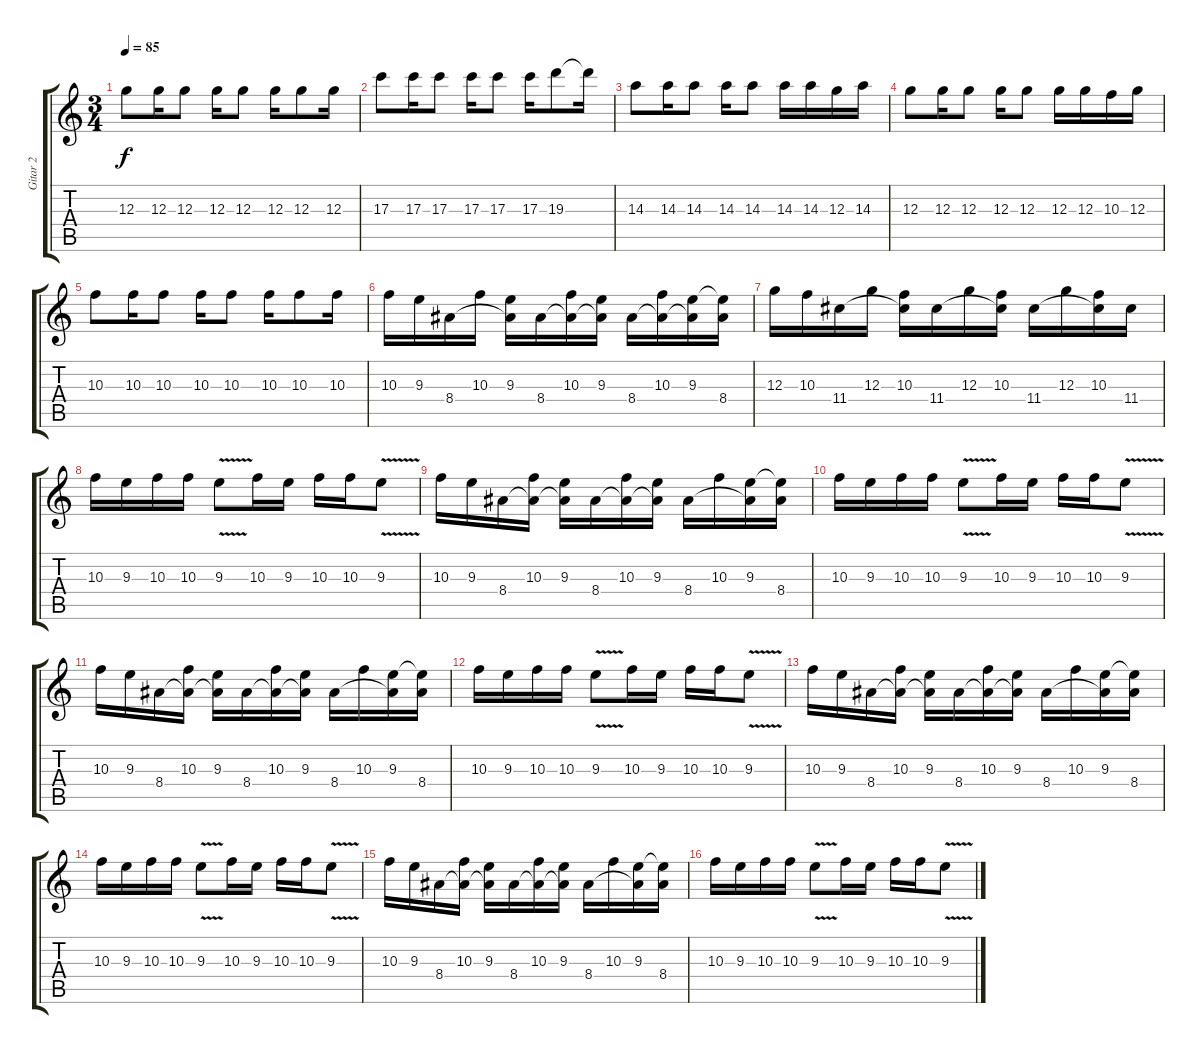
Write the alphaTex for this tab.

\track ("Gitar 2" "Gitar 2") {instrument electricguitarclean}
\staff {score tabs}
\tuning (E4 B3 G3 D3 A2 E2) {hide}
\ts (3 4)
\tempo 85
\clef g2
\ks c
12.3.8{dy f} 12.3.16 12.3.8 12.3.16 12.3.8 12.3.16 12.3.8 12.3.16 |
17.3.8 17.3.16 17.3.8 17.3.16 17.3.8 17.3.16 19.3.8 19.3{t}.16 |
14.3.8 14.3.16 14.3.8 14.3.16 14.3.8 14.3.16 14.3.16 12.3.16 14.3.16 |
12.3.8 12.3.16 12.3.8 12.3.16 12.3.8 12.3.16 12.3.16 10.3.16 12.3.16 |
10.3.8 10.3.16 10.3.8 10.3.16 10.3.8 10.3.16 10.3.8 10.3.16 |
10.3.16 9.3.16 8.4.16 10.3.16 (9.3 8.4{t}).16 8.4.16 (10.3 8.4{t}).16 (9.3 8.4{t}).16 8.4.16 (10.3 8.4{t}).16 (9.3 8.4{t}).16 (9.3{t} 8.4).16 |
12.3.16 10.3.16 11.4.16 12.3.16 (10.3 11.4{t}).16 11.4.16 12.3.16 (10.3 11.4{t}).16 11.4.16 12.3.16 (10.3 11.4{t}).16 11.4.16 |
10.3.16 9.3.16 10.3.16 10.3.16 9.3{v}.8 10.3.16 9.3.16 10.3.16 10.3.16 9.3{v}.8 |
10.3.16 9.3.16 8.4.16 (10.3 8.4{t}).16 (9.3 8.4{t}).16 8.4.16 (10.3 8.4{t}).16 (9.3 8.4{t}).16 8.4.16 10.3.16 (9.3 8.4{t}).16 (9.3{t} 8.4).16 |
10.3.16 9.3.16 10.3.16 10.3.16 9.3{v}.8 10.3.16 9.3.16 10.3.16 10.3.16 9.3{v}.8 |
10.3.16 9.3.16 8.4.16 (10.3 8.4{t}).16 (9.3 8.4{t}).16 8.4.16 (10.3 8.4{t}).16 (9.3 8.4{t}).16 8.4.16 10.3.16 (9.3 8.4{t}).16 (9.3{t} 8.4).16 |
10.3.16 9.3.16 10.3.16 10.3.16 9.3{v}.8 10.3.16 9.3.16 10.3.16 10.3.16 9.3{v}.8 |
10.3.16 9.3.16 8.4.16 (10.3 8.4{t}).16 (9.3 8.4{t}).16 8.4.16 (10.3 8.4{t}).16 (9.3 8.4{t}).16 8.4.16 10.3.16 (9.3 8.4{t}).16 (9.3{t} 8.4).16 |
10.3.16 9.3.16 10.3.16 10.3.16 9.3{v}.8 10.3.16 9.3.16 10.3.16 10.3.16 9.3{v}.8 |
10.3.16 9.3.16 8.4.16 (10.3 8.4{t}).16 (9.3 8.4{t}).16 8.4.16 (10.3 8.4{t}).16 (9.3 8.4{t}).16 8.4.16 10.3.16 (9.3 8.4{t}).16 (9.3{t} 8.4).16 |
10.3.16 9.3.16 10.3.16 10.3.16 9.3{v}.8 10.3.16 9.3.16 10.3.16 10.3.16 9.3{v}.8
